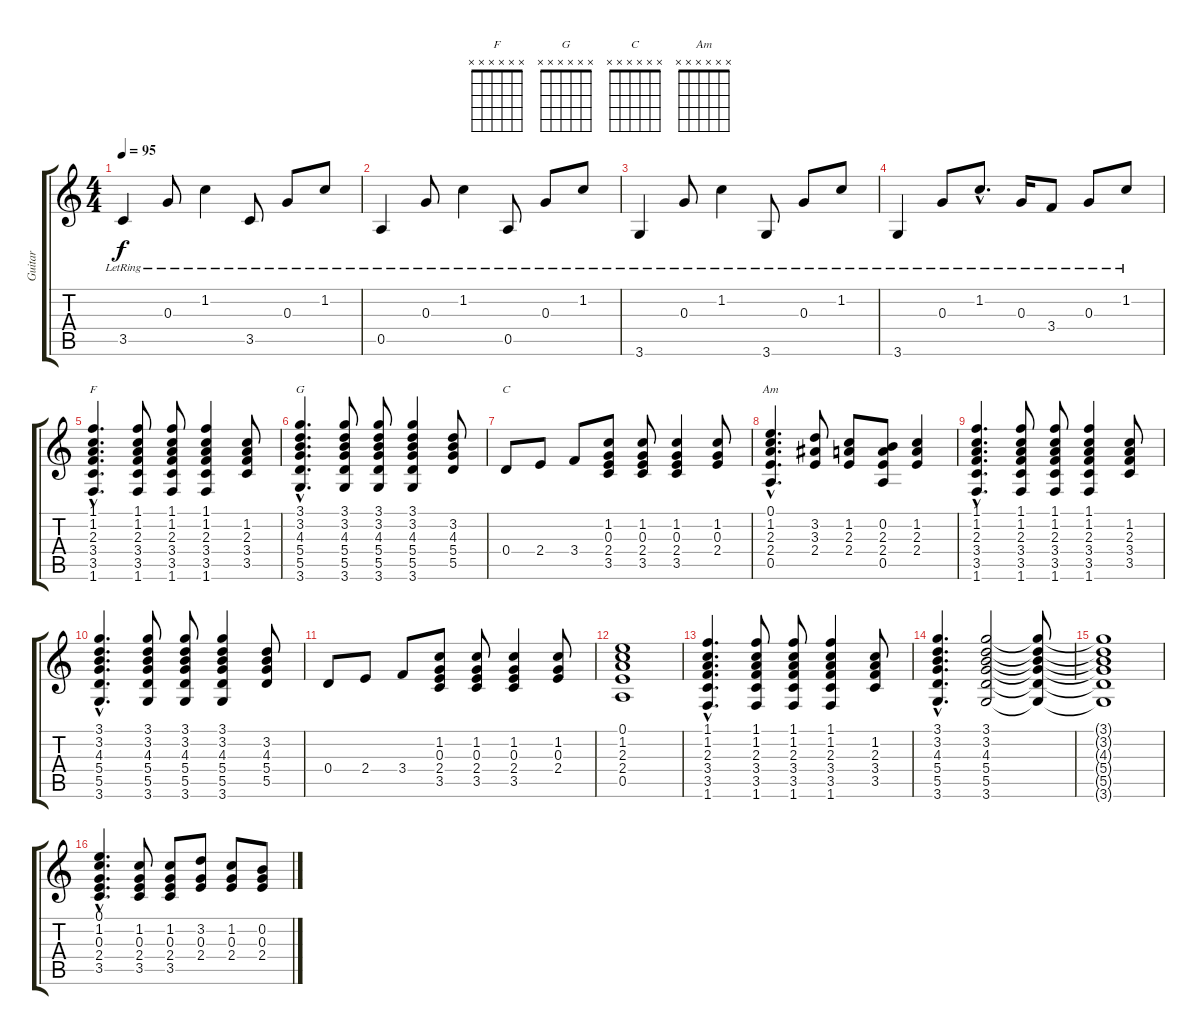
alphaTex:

\track ("Guitar" "Guitar") {instrument acousticguitarsteel}
\staff {score tabs}
\tuning (E4 B3 G3 D3 A2 E2) {hide}
\chord ("F" x x x x x x) {firstfret 0}
\chord ("G" x x x x x x) {firstfret 0}
\chord ("C" x x x x x x) {firstfret 0}
\chord ("Am" x x x x x x) {firstfret 0}
\ts (4 4)
\tempo 95
\clef g2
\ks c
3.5{lr}.4{dy f} 0.3{lr}.8 1.2{lr}.4 3.5{lr}.8 0.3{lr}.8 1.2{lr}.8 |
0.5{lr}.4 0.3{lr}.8 1.2{lr}.4 0.5{lr}.8 0.3{lr}.8 1.2{lr}.8 |
3.6{lr}.4 0.3{lr}.8 1.2{lr}.4 3.6{lr}.8 0.3{lr}.8 1.2{lr}.8 |
3.6{lr}.4 0.3{lr}.8 1.2{hac lr}.8{d} 0.3{lr}.16 3.4{lr}.8 0.3{lr}.8 1.2{lr}.8 |
(1.1{hac} 1.2{hac} 2.3{hac} 3.4{hac} 3.5{hac} 1.6{hac}).4{d ch "F"} (1.1 1.2 2.3 3.4 3.5 1.6).8 (1.1 1.2 2.3 3.4 3.5 1.6).8 (1.1 1.2 2.3 3.4 3.5 1.6).4 (1.2 2.3 3.4 3.5).8 |
(3.1{hac} 3.2{hac} 4.3{hac} 5.4{hac} 5.5{hac} 3.6{hac}).4{d ch "G"} (3.1 3.2 4.3 5.4 5.5 3.6).8 (3.1 3.2 4.3 5.4 5.5 3.6).8 (3.1 3.2 4.3 5.4 5.5 3.6).4 (3.2 4.3 5.4 5.5).8 |
0.4.8{ch "C"} 2.4.8 3.4.8 (1.2 0.3 2.4 3.5).8 (1.2 0.3 2.4 3.5).8 (1.2 0.3 2.4 3.5).4 (1.2 0.3 2.4).8 |
(0.1{hac} 1.2{hac} 2.3{hac} 2.4{hac} 0.5{hac}).4{d ch "Am"} (3.2 3.3 2.4).8 (1.2 2.3 2.4).8 (0.2 2.3 2.4 0.5).8 (1.2 2.3 2.4).4 |
(1.1{hac} 1.2{hac} 2.3{hac} 3.4{hac} 3.5{hac} 1.6{hac}).4{d} (1.1 1.2 2.3 3.4 3.5 1.6).8 (1.1 1.2 2.3 3.4 3.5 1.6).8 (1.1 1.2 2.3 3.4 3.5 1.6).4 (1.2 2.3 3.4 3.5).8 |
(3.1{hac} 3.2{hac} 4.3{hac} 5.4{hac} 5.5{hac} 3.6{hac}).4{d} (3.1 3.2 4.3 5.4 5.5 3.6).8 (3.1 3.2 4.3 5.4 5.5 3.6).8 (3.1 3.2 4.3 5.4 5.5 3.6).4 (3.2 4.3 5.4 5.5).8 |
0.4.8 2.4.8 3.4.8 (1.2 0.3 2.4 3.5).8 (1.2 0.3 2.4 3.5).8 (1.2 0.3 2.4 3.5).4 (1.2 0.3 2.4).8 |
(0.1 1.2 2.3 2.4 0.5).1 |
(1.1{hac} 1.2{hac} 2.3{hac} 3.4{hac} 3.5{hac} 1.6{hac}).4{d} (1.1 1.2 2.3 3.4 3.5 1.6).8 (1.1 1.2 2.3 3.4 3.5 1.6).8 (1.1 1.2 2.3 3.4 3.5 1.6).4 (1.2 2.3 3.4 3.5).8 |
(3.1{hac} 3.2{hac} 4.3{hac} 5.4{hac} 5.5{hac} 3.6{hac}).4{d} (3.1 3.2 4.3 5.4 5.5 3.6).2 (3.1{t} 3.2{t} 4.3{t} 5.4{t} 5.5{t} 3.6{t}).8 |
(3.1{t} 3.2{t} 4.3{t} 5.4{t} 5.5{t} 3.6{t}).1 |
(0.1{hac} 1.2{hac} 0.3{hac} 2.4{hac} 3.5{hac}).4{d} (1.2 0.3 2.4 3.5).8 (1.2 0.3 2.4 3.5).8 (3.2 0.3 2.4).8 (1.2 0.3 2.4).8 (0.2 0.3 2.4).8
